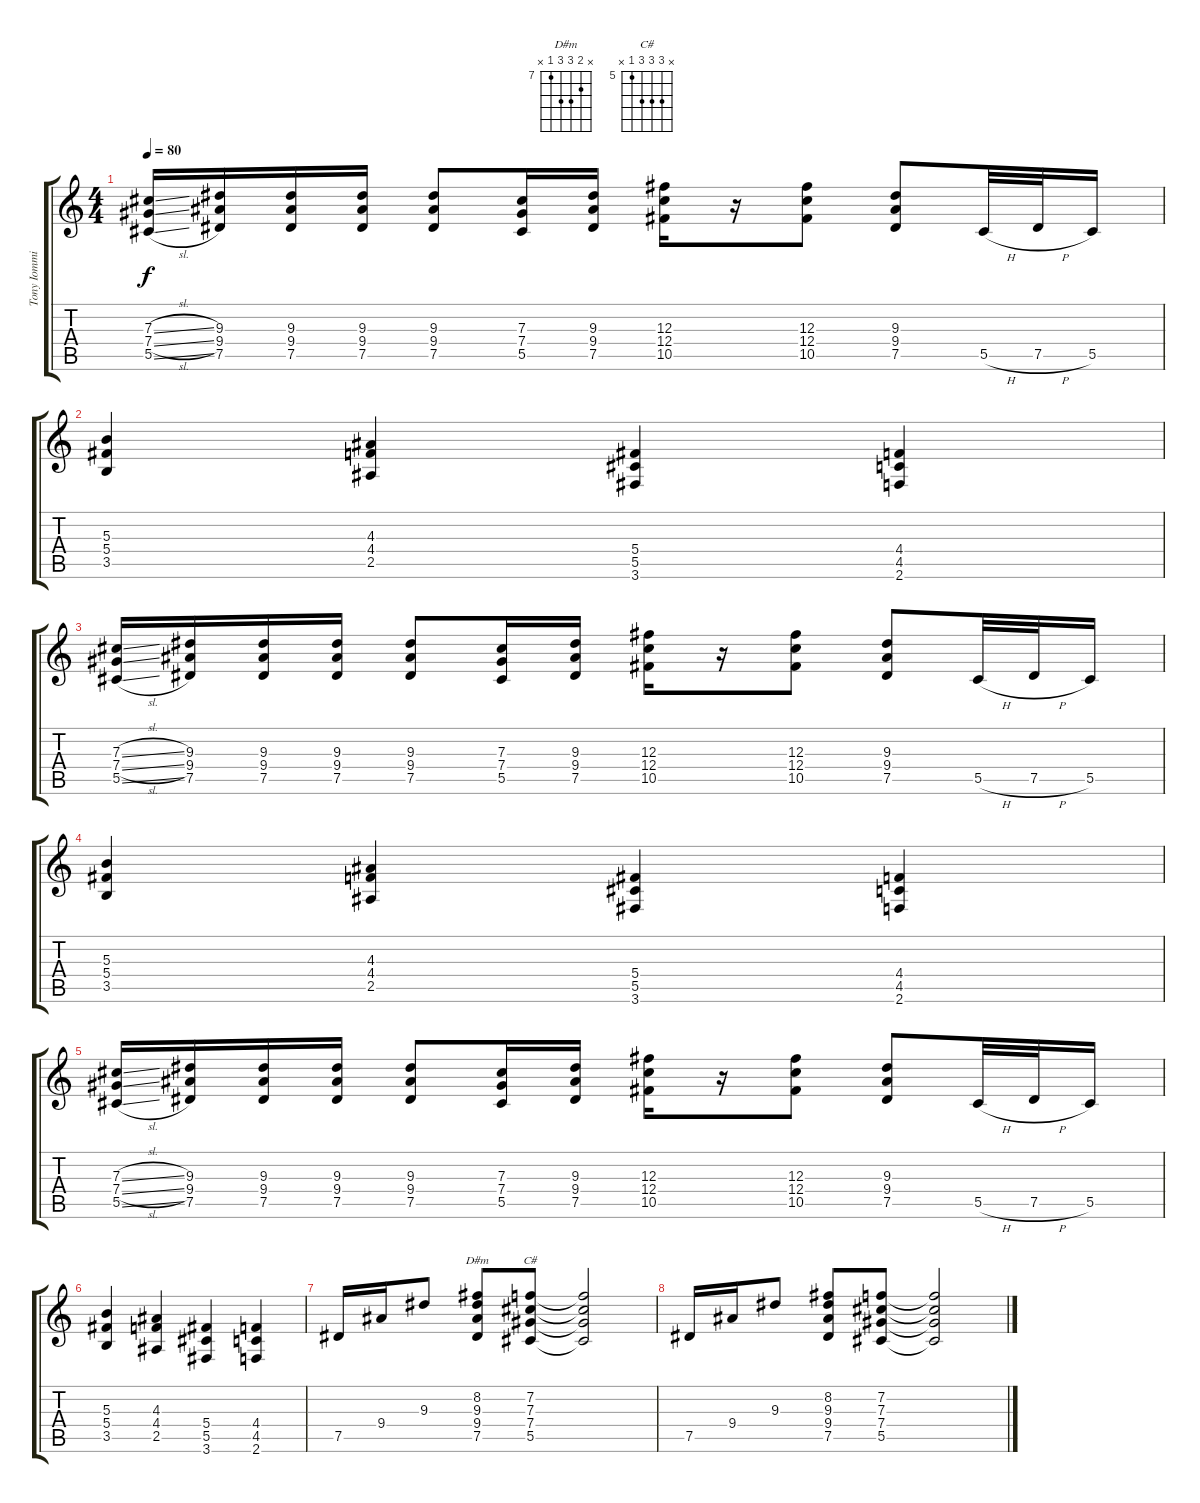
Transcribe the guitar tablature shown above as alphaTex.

\track ("Tony Iommi (Rythm)" "Tony Iommi") {instrument distortionguitar}
\staff {score tabs}
\tuning (Eb4 Bb3 Gb3 Db3 Ab2 Eb2) {hide}
\chord ("D#m" x 8 9 9 7 x) {firstfret 7}
\chord ("C#" x 7 7 7 5 x) {firstfret 5}
\ts (4 4)
\tempo 80
\clef g2
\ks c
(7.3{sl} 7.4{sl} 5.5{sl}).16{dy f} (9.3 9.4 7.5).16 (9.3 9.4 7.5).16 (9.3 9.4 7.5).16 (9.3 9.4 7.5).8 (7.3 7.4 5.5).16 (9.3 9.4 7.5).16 (12.3 12.4 10.5).16 r.16 (12.3 12.4 10.5).8 (9.3 9.4 7.5).8 5.5{h}.32 7.5{h}.32 5.5.16 |
(5.3 5.4 3.5).4 (4.3 4.4 2.5).4 (5.4 5.5 3.6).4 (4.4 4.5 2.6).4 |
(7.3{sl} 7.4{sl} 5.5{sl}).16 (9.3 9.4 7.5).16 (9.3 9.4 7.5).16 (9.3 9.4 7.5).16 (9.3 9.4 7.5).8 (7.3 7.4 5.5).16 (9.3 9.4 7.5).16 (12.3 12.4 10.5).16 r.16 (12.3 12.4 10.5).8 (9.3 9.4 7.5).8 5.5{h}.32 7.5{h}.32 5.5.16 |
(5.3 5.4 3.5).4 (4.3 4.4 2.5).4 (5.4 5.5 3.6).4 (4.4 4.5 2.6).4 |
(7.3{sl} 7.4{sl} 5.5{sl}).16 (9.3 9.4 7.5).16 (9.3 9.4 7.5).16 (9.3 9.4 7.5).16 (9.3 9.4 7.5).8 (7.3 7.4 5.5).16 (9.3 9.4 7.5).16 (12.3 12.4 10.5).16 r.16 (12.3 12.4 10.5).8 (9.3 9.4 7.5).8 5.5{h}.32 7.5{h}.32 5.5.16 |
(5.3 5.4 3.5).4 (4.3 4.4 2.5).4 (5.4 5.5 3.6).4 (4.4 4.5 2.6).4 |
7.5.16{instrument electricguitarjazz} 9.4.16 9.3.8 (8.2 9.3 9.4 7.5).8{ch "D#m"} (7.2 7.3 7.4 5.5).8{ch "C#"} (7.2{t} 7.3{t} 7.4{t} 5.5{t}).2 |
7.5.16 9.4.16 9.3.8 (8.2 9.3 9.4 7.5).8 (7.2 7.3 7.4 5.5).8 (7.2{t} 7.3{t} 7.4{t} 5.5{t}).2
